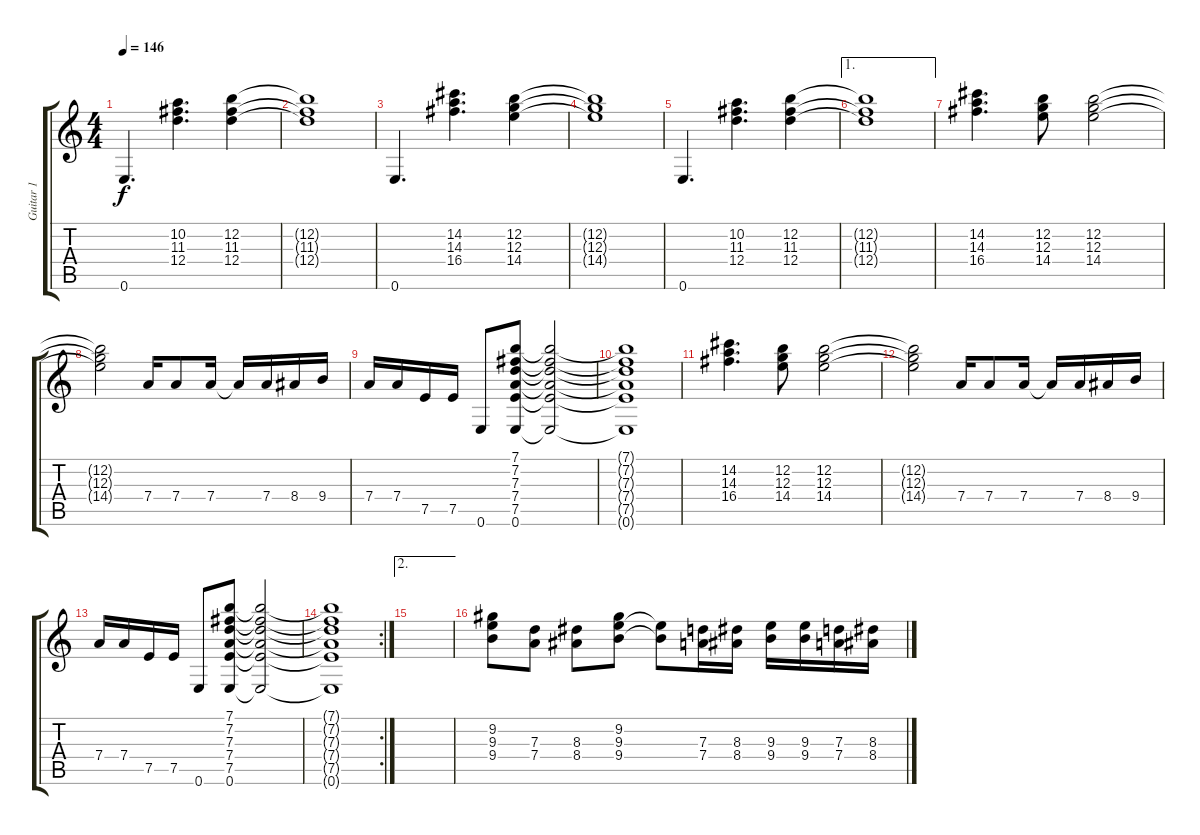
\track ("Guitar 1" "Guitar 1") {instrument overdrivenguitar}
\staff {score tabs}
\tuning (E4 B3 G3 D3 A2 E2) {hide}
\ts (4 4)
\tempo 146
\clef g2
\ks c
0.6.4{d dy f} (10.2 11.3 12.4).4{d} (12.2 11.3 12.4).4 |
(12.2{t} 11.3{t} 12.4{t}).1 |
0.6.4{d} (14.2 14.3 16.4).4{d} (12.2 12.3 14.4).4 |
(12.2{t} 12.3{t} 14.4{t}).1 |
0.6.4{d} (10.2 11.3 12.4).4{d} (12.2 11.3 12.4).4 |
\ae 1
(12.2{t} 11.3{t} 12.4{t}).1 |
(14.2 14.3 16.4).4{d} (12.2 12.3 14.4).8 (12.2 12.3 14.4).2 |
(12.2{t} 12.3{t} 14.4{t}).2 7.4.16 7.4.8 7.4.16 7.4{t}.16 7.4.16 8.4.16 9.4.16 |
7.4.16 7.4.16 7.5.16 7.5.16 0.6.8 (7.1 7.2 7.3 7.4 7.5 0.6).8 (7.1{t} 7.2{t} 7.3{t} 7.4{t} 7.5{t} 0.6{t}).2 |
(7.1{t} 7.2{t} 7.3{t} 7.4{t} 7.5{t} 0.6{t}).1 |
(14.2 14.3 16.4).4{d} (12.2 12.3 14.4).8 (12.2 12.3 14.4).2 |
(12.2{t} 12.3{t} 14.4{t}).2 7.4.16 7.4.8 7.4.16 7.4{t}.16 7.4.16 8.4.16 9.4.16 |
7.4.16 7.4.16 7.5.16 7.5.16 0.6.8 (7.1 7.2 7.3 7.4 7.5 0.6).8 (7.1{t} 7.2{t} 7.3{t} 7.4{t} 7.5{t} 0.6{t}).2 |
\rc 2
(7.1{t} 7.2{t} 7.3{t} 7.4{t} 7.5{t} 0.6{t}).1 |
\ae 2
|
(9.2 9.3 9.4).8 (7.3 7.4).8 (8.3 8.4).8 (9.2 9.3 9.4).8 (9.3{t} 9.4{t}).8 (7.3 7.4).16 (8.3 8.4).16 (9.3 9.4).16 (9.3 9.4).16 (7.3 7.4).16 (8.3 8.4).16
